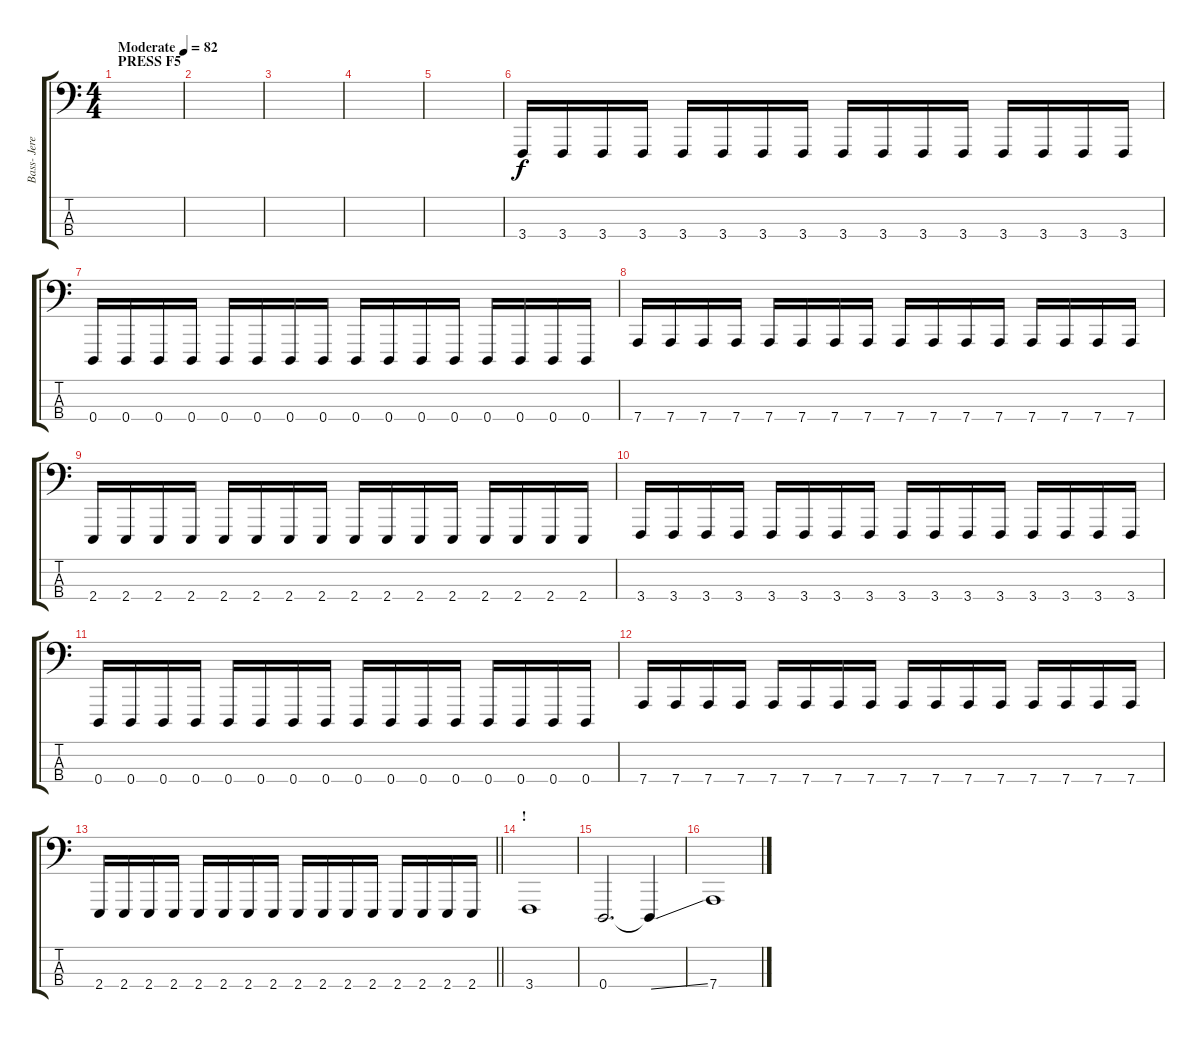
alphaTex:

\track ("Bass- Jeremy Davis" "Bass- Jere") {instrument lead8bassandlead}
\staff {score tabs}
\tuning (G2 D2 A1 D1) {hide}
\ts (4 4)
\section ("" "PRESS F5")
\tempo (82 "Moderate")
\clef f4
\ks c
|
|
|
|
|
3.4.16 3.4.16 3.4.16 3.4.16 3.4.16 3.4.16 3.4.16 3.4.16 3.4.16 3.4.16 3.4.16 3.4.16 3.4.16 3.4.16 3.4.16 3.4.16 |
0.4.16 0.4.16 0.4.16 0.4.16 0.4.16 0.4.16 0.4.16 0.4.16 0.4.16 0.4.16 0.4.16 0.4.16 0.4.16 0.4.16 0.4.16 0.4.16 |
7.4.16 7.4.16 7.4.16 7.4.16 7.4.16 7.4.16 7.4.16 7.4.16 7.4.16 7.4.16 7.4.16 7.4.16 7.4.16 7.4.16 7.4.16 7.4.16 |
2.4.16 2.4.16 2.4.16 2.4.16 2.4.16 2.4.16 2.4.16 2.4.16 2.4.16 2.4.16 2.4.16 2.4.16 2.4.16 2.4.16 2.4.16 2.4.16 |
3.4.16 3.4.16 3.4.16 3.4.16 3.4.16 3.4.16 3.4.16 3.4.16 3.4.16 3.4.16 3.4.16 3.4.16 3.4.16 3.4.16 3.4.16 3.4.16 |
0.4.16 0.4.16 0.4.16 0.4.16 0.4.16 0.4.16 0.4.16 0.4.16 0.4.16 0.4.16 0.4.16 0.4.16 0.4.16 0.4.16 0.4.16 0.4.16 |
7.4.16 7.4.16 7.4.16 7.4.16 7.4.16 7.4.16 7.4.16 7.4.16 7.4.16 7.4.16 7.4.16 7.4.16 7.4.16 7.4.16 7.4.16 7.4.16 |
\barLineRight lightlight
2.4.16 2.4.16 2.4.16 2.4.16 2.4.16 2.4.16 2.4.16 2.4.16 2.4.16 2.4.16 2.4.16 2.4.16 2.4.16 2.4.16 2.4.16 2.4.16 |
\section ("" "!")
3.4.1 |
0.4.2{d} 0.4{ss t}.4 |
7.4.1
